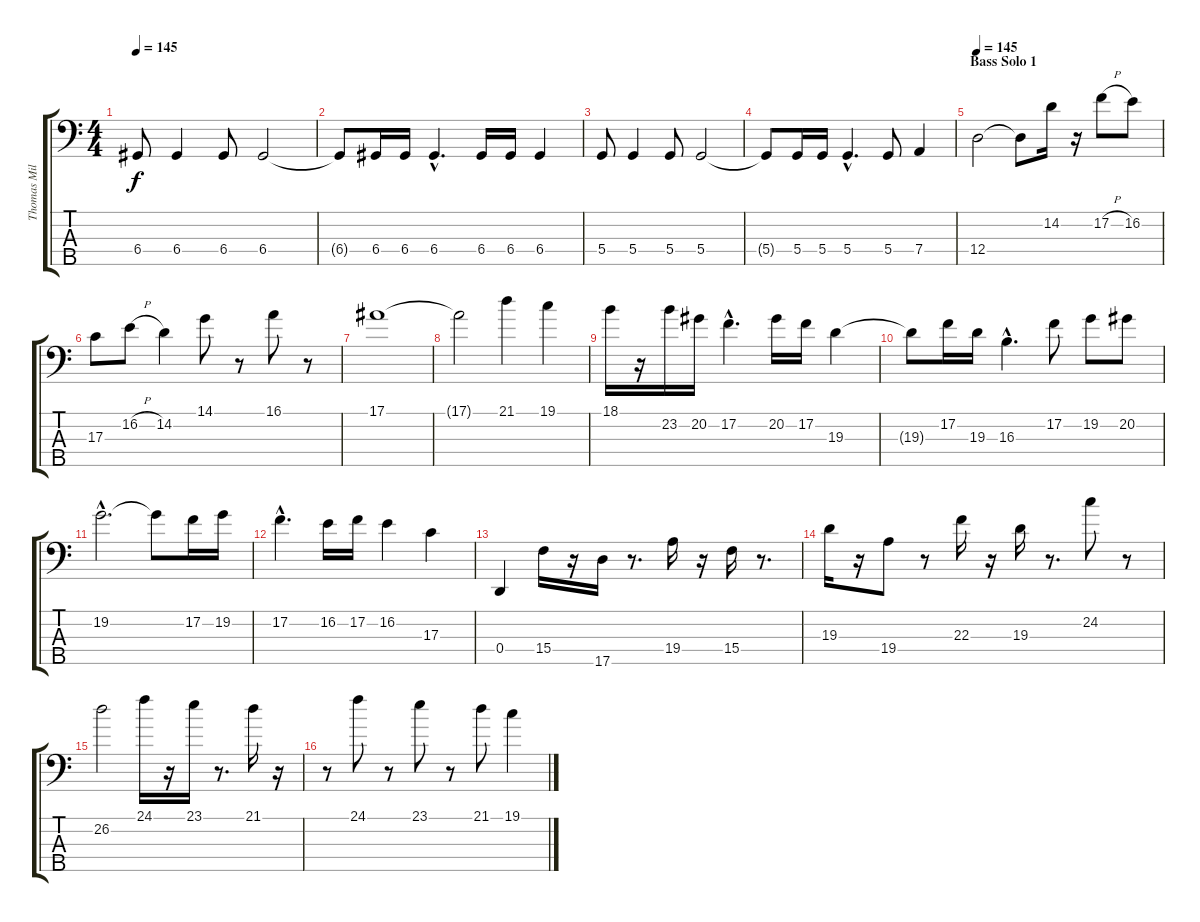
\track ("Thomas Miller" "Thomas Mil") {instrument electricbassfinger}
\staff {score tabs}
\tuning (F2 C2 G1 D1 A0) {hide}
\ts (4 4)
\tempo 145
\clef f4
\ks c
6.4.8{dy f} 6.4.4 6.4.8 6.4.2 |
6.4{t}.8 6.4.16 6.4.16 6.4{hac}.4{d} 6.4.16 6.4.16 6.4.4 |
5.4.8 5.4.4 5.4.8 5.4.2 |
5.4{t}.8 5.4.16 5.4.16 5.4{hac}.4{d} 5.4.8 7.4.4 |
\section ("" "Bass Solo 1")
\tempo 145
12.4.2 12.4{t}.8 14.2.16 r.16 17.2{h}.8 16.2.8 |
17.3.8 16.2{h}.8 14.2.4 14.1.8 r.8 16.1.8 r.8 |
17.1.1 |
17.1{t}.2 21.1.4 19.1.4 |
18.1.16 r.16 23.2.16 20.2.16 17.2{hac}.4{d} 20.2.16 17.2.16 19.3.4 |
19.3{t}.8 17.2.16 19.3.16 16.3{hac}.4{d} 17.2.8 19.2.8 20.2.8 |
19.2{hac}.2{d} 19.2{t}.8 17.2.16 19.2.16 |
17.2{hac}.4{d} 16.2.16 17.2.16 16.2.4 17.3.4 |
0.4.4 15.4.16 r.16 17.5.16 r.8{d} 19.4.16 r.16 15.4.16 r.8{d} |
19.3.16 r.16 19.4.8 r.8 22.3.16 r.16 19.3.16 r.8{d} 24.2.8 r.8 |
26.2.2 24.1.16 r.16 23.1.16 r.8{d} 21.1.16 r.16 |
r.8 24.1.8 r.8 23.1.8 r.8 21.1.8 19.1.4
